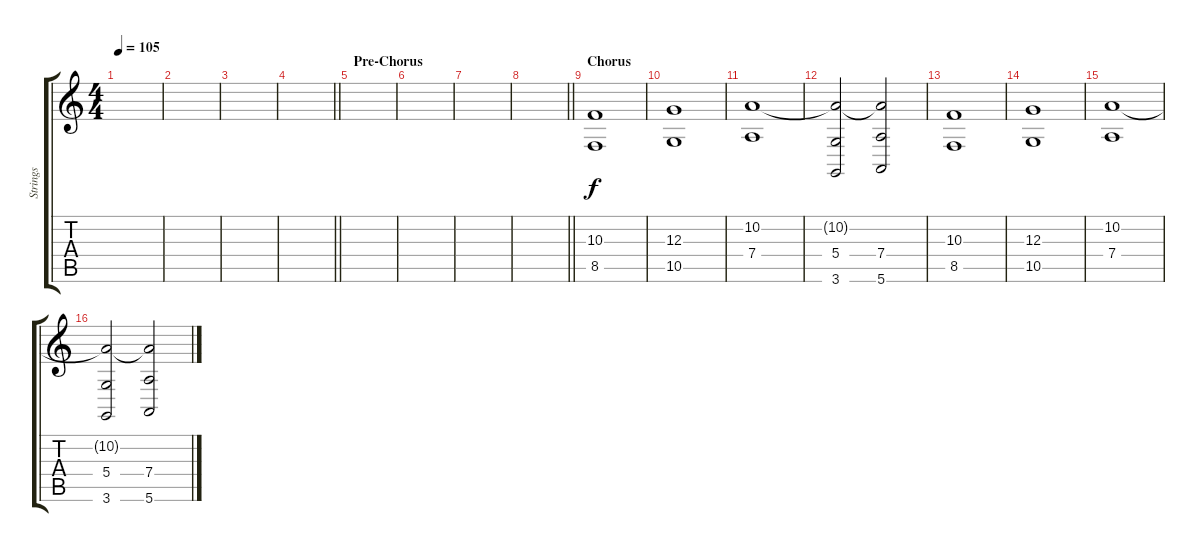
\track ("Strings" "Strings") {instrument stringensemble1}
\staff {score tabs}
\tuning (E4 B3 G3 D3 A2 E2) {hide}
\ts (4 4)
\tempo 105
\clef g2
\ks c
|
|
|
\barLineRight lightlight
|
\section ("" "Pre-Chorus")
|
|
|
\barLineRight lightlight
|
\section ("" "Chorus")
(10.3 8.5).1 |
(12.3 10.5).1 |
(10.2 7.4).1 |
(10.2{t} 5.4 3.6).2 (10.2{t} 7.4 5.6).2 |
(10.3 8.5).1 |
(12.3 10.5).1 |
(10.2 7.4).1 |
(10.2{t} 5.4 3.6).2 (10.2{t} 7.4 5.6).2
